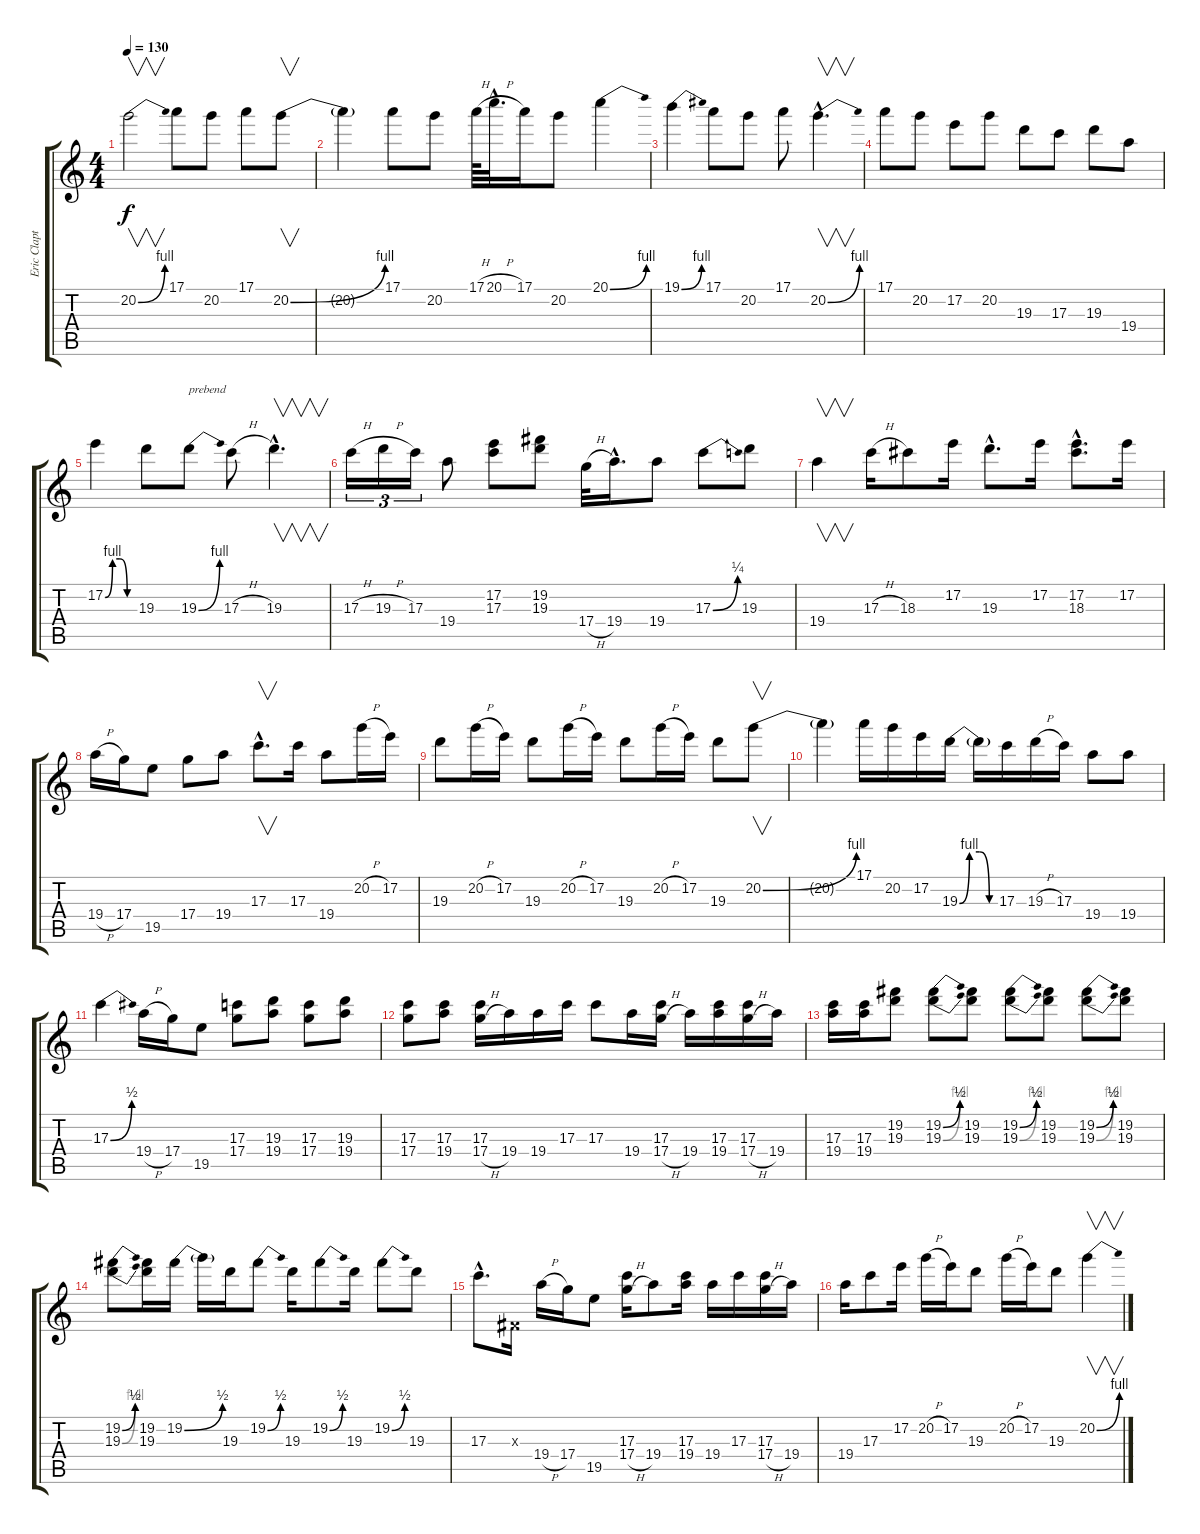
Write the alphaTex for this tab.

\track ("Eric Clapton" "Eric Clapt") {instrument overdrivenguitar}
\staff {score tabs}
\tuning (E4 B3 G3 D3 A2 E2) {hide}
\ts (4 4)
\tempo 130
\clef g2
\ks c
20.2{be (bend 0 0 60 4)}.2{v dy f} 17.1.8 20.2.8 17.1.8 20.2{be (bend 0 0 60 4)}.8{v} |
20.2{t}.4 17.1.8 20.2.8 17.1{h}.64 20.1{h hac}.32{d} 17.1.16 20.2.8 20.1{be (bend 0 0 60 4)}.4 |
19.1{be (bend 0 0 60 4)}.4 17.1.8 20.2.8 17.1.8 20.2{be (bend 0 0 60 4) hac}.4{v d} |
17.1.8 20.2.8 17.2.8 20.2.8 19.3.8 17.3.8 19.3.8 19.4.8 |
17.2{be (custom 0 0 15 4 30 4 45 0 60 0)}.4 19.3.8 19.3{be (bend 0 0 60 4)}.8{txt "prebend"} 17.3{h}.8 19.3{hac}.4{v d} |
17.3{h}.16{tu (3 2)} 19.3{h}.16{tu (3 2)} 17.3.16{tu (3 2)} 19.4.8 (17.2 17.3).8 (19.2 19.3).8 17.4{h}.32 19.4{hac}.16{d} 19.4.8 17.3{be (bend 0 0 60 1)}.8 19.3.8 |
19.4.4{v} 17.3{h}.16 18.3.8 17.2.16 19.3{hac}.8{d} 17.2.16 (17.2{hac} 18.3{hac}).8{d} 17.2.16 |
19.4{h}.16 17.4.16 19.5.8 17.4.8 19.4.8 17.3{hac}.8{v d} 17.3.16 19.4.8 20.2{h}.16 17.2.16 |
19.3.8 20.2{h}.16 17.2.16 19.3.8 20.2{h}.16 17.2.16 19.3.8 20.2{h}.16 17.2.16 19.3.8 20.2{be (bend 0 0 60 4)}.8{v} |
20.2{t}.4 17.1.16 20.2.16 17.2.16 19.3{be (custom 0 0 15 4 30 4 45 0 60 0)}.16 19.3{t}.16 17.3.16 19.3{h}.16 17.3.16 19.4.8 19.4.8 |
17.3{be (bend 0 0 60 2)}.4 19.4{h}.16 17.4.16 19.5.8 (17.3 17.4).8 (19.3 19.4).8 (17.3 17.4).8 (19.3 19.4).8 |
(17.3 17.4).8 (17.3 19.4).8 (17.3 17.4{h}).16 19.4.16 19.4.16 17.3.16 17.3.8 19.4.16 (17.3 17.4{h}).16 19.4.16 (17.3 19.4).16 (17.3 17.4{h}).16 19.4.16 |
(17.3 19.4).16 (17.3 19.4).16 (19.2 19.3).8 (19.2{be (bend 0 0 60 2)} 19.3{be (bend 0 0 60 4)}).8 (19.2 19.3).8 (19.2{be (bend 0 0 60 2)} 19.3{be (bend 0 0 60 4)}).8 (19.2 19.3).8 (19.2{be (bend 0 0 60 2)} 19.3{be (bend 0 0 60 4)}).8 (19.2 19.3).8 |
(19.2{be (bend 0 0 60 2)} 19.3{be (bend 0 0 60 4)}).8 (19.2 19.3).16 19.2{be (bend 0 0 60 2)}.16 19.2{t}.16 19.3.16 19.2{be (bend 0 0 60 2)}.8 19.3.16 19.2{be (bend 0 0 60 2)}.8 19.3.16 19.2{be (bend 0 0 60 2)}.8 19.3.8 |
17.3{hac}.8{d} -1.3{x}.16 19.4{h}.16 17.4.16 19.5.8 (17.3 17.4{h}).16 19.4.8 (17.3 19.4).16 19.4.16 17.3.16 (17.3 17.4{h}).16 19.4.16 |
19.4.16 17.3.8 17.2.16 20.2{h}.16 17.2.16 19.3.8 20.2{h}.16 17.2.16 19.3.8 20.2{be (bend 0 0 60 4)}.4{v}
